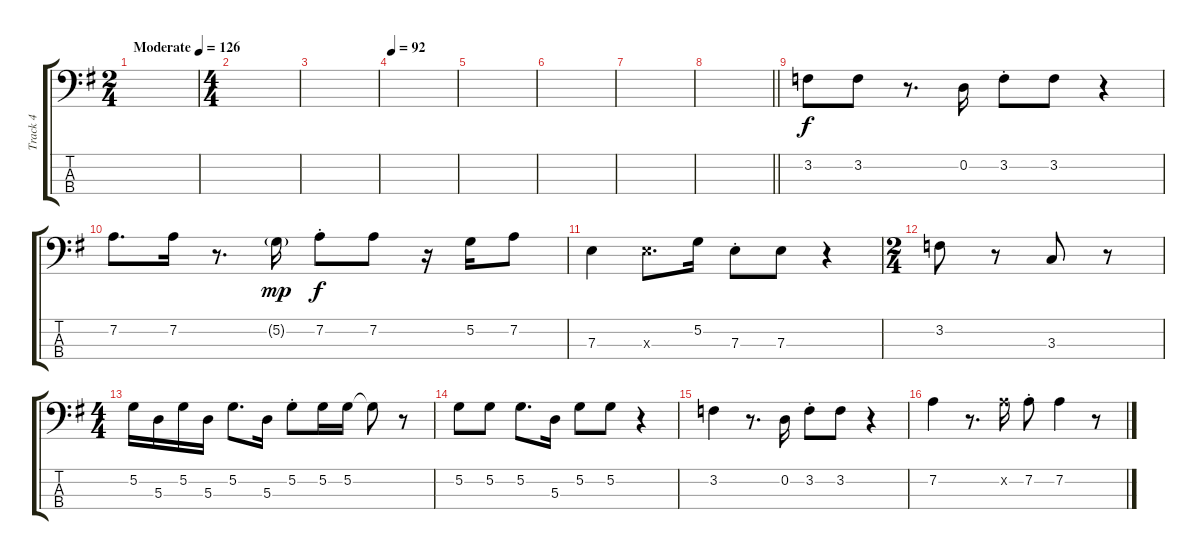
\track ("Track 4" "Track 4") {instrument electricbassfinger}
\staff {score tabs}
\tuning (G2 D2 A1 E1) {hide}
\ts (2 4)
\tempo (126 "Moderate")
\clef f4
\ks g
|
\ts (4 4)
|
|
\tempo 92
|
|
|
|
\barLineRight lightlight
|
3.2.8 3.2.8 r.8{d} 0.2.16 3.2{st}.8 3.2.8 r.4 |
7.2.8{d} 7.2.16 r.8{d} 5.2{g}.16{dy mp} 7.2{st}.8{dy f} 7.2.8 r.16 5.2.16 7.2.8 |
7.3.4 7.3{x}.8{d} 5.2.16 7.3{st}.8 7.3.8 r.4 |
\ts (2 4)
3.2.8 r.8 3.3.8 r.8 |
\ts (4 4)
5.2.16 5.3.16 5.2.16 5.3.16 5.2.8{d} 5.3.16 5.2{st}.8 5.2.16 5.2.16 5.2{t}.8 r.8 |
5.2.8 5.2.8 5.2.8{d} 5.3.16 5.2.8 5.2.8 r.4 |
3.2.4 r.8{d} 0.2.16 3.2{st}.8 3.2.8 r.4 |
7.2.4 r.8{d} 7.2{x}.16 7.2{st}.8 7.2.4 r.8
